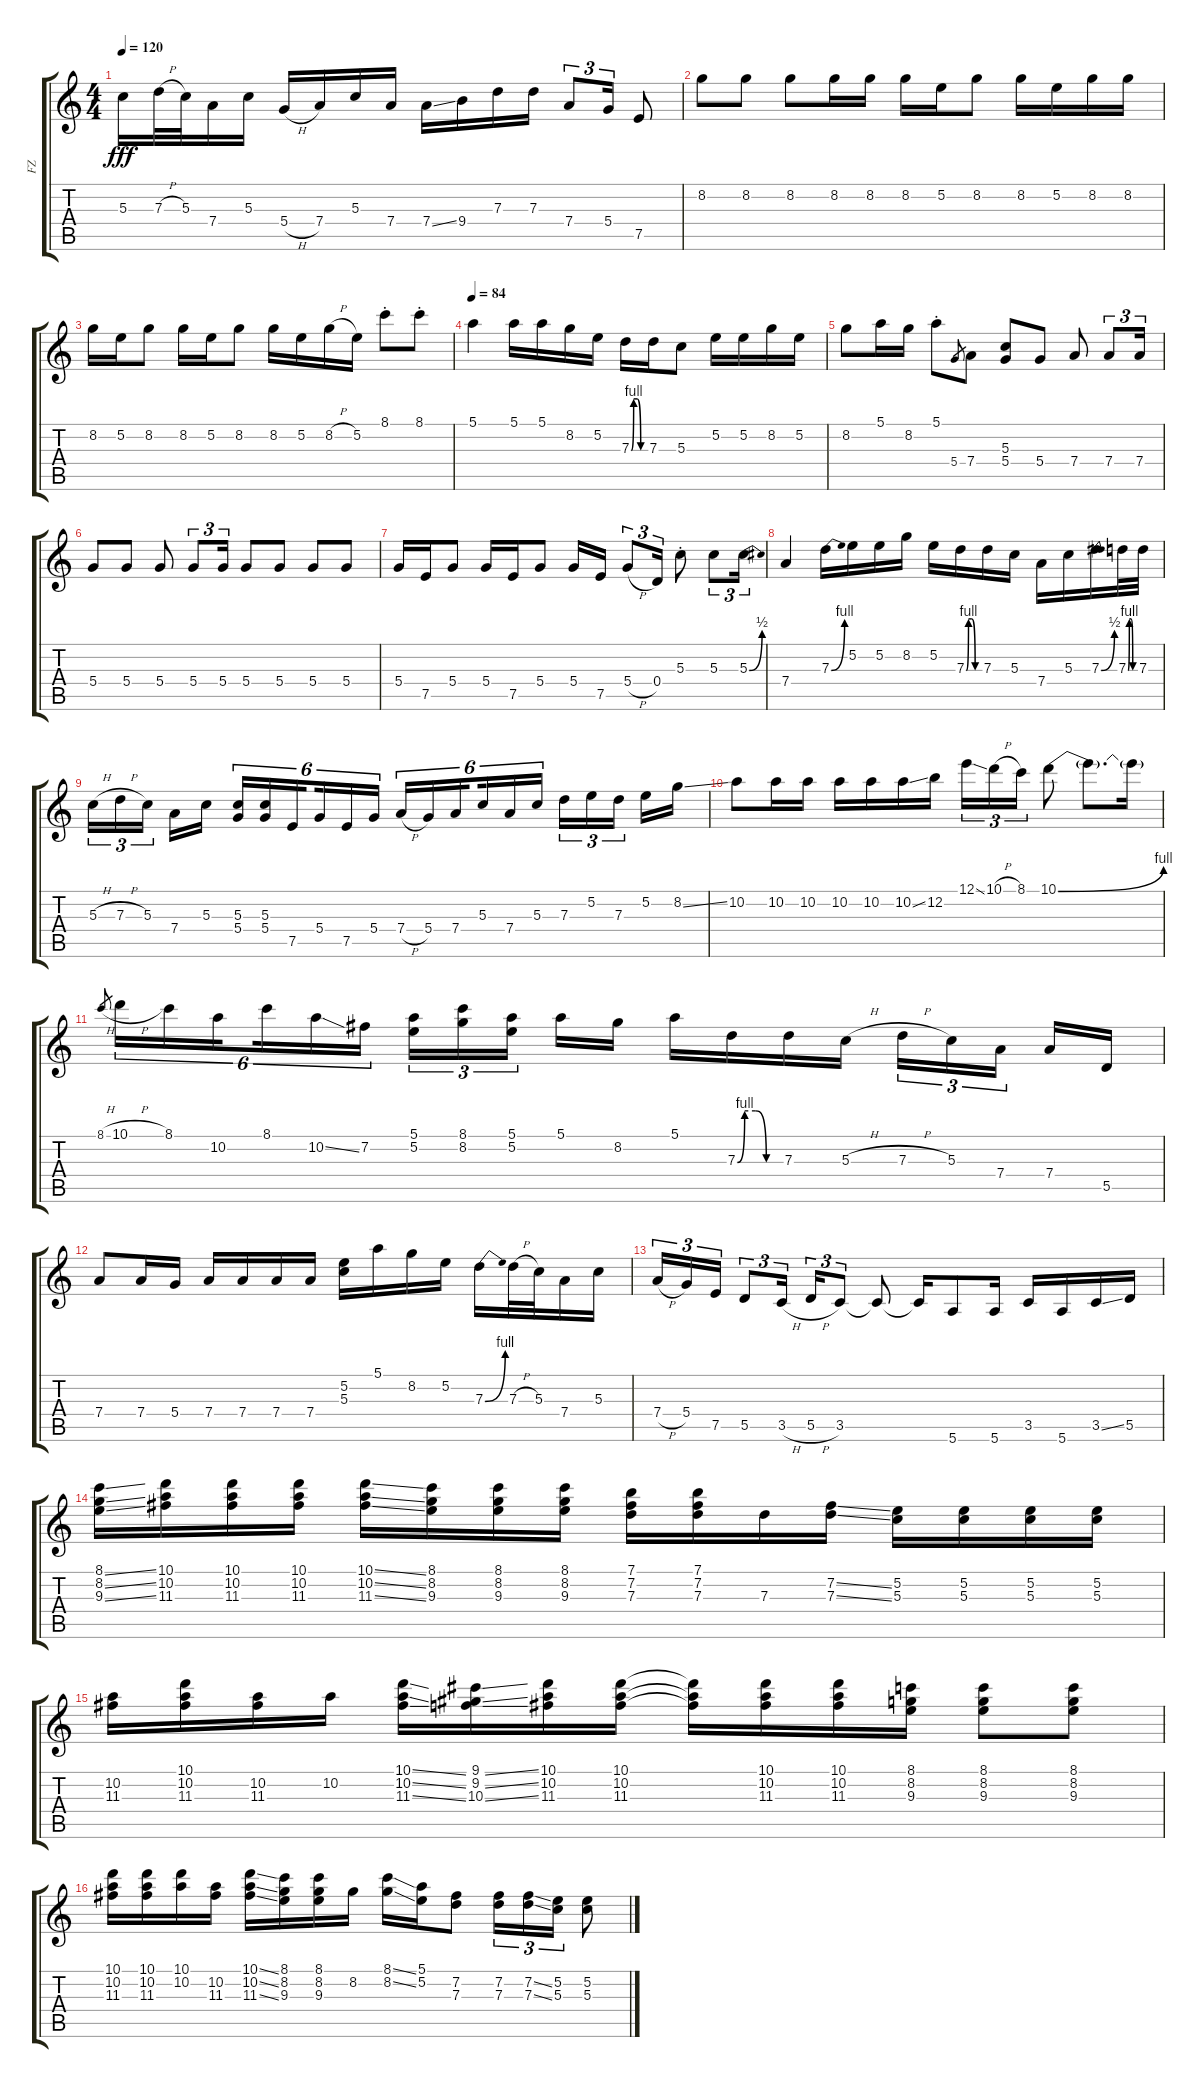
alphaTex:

\track ("FZ" "FZ") {instrument overdrivenguitar}
\staff {score tabs}
\tuning (E4 B3 G3 D3 A2 E2) {hide}
\ts (4 4)
\tempo 120
\clef g2
\ks c
5.3.16{dy fff} 7.3{h}.32 5.3.32 7.4.16 5.3.16 5.4{h}.16 7.4.16 5.3.16 7.4.16 7.4{ss}.16 9.4.16 7.3.16 7.3.16 7.4.8{tu (3 2)} 5.4.16{tu (3 2)} 7.5.8 |
8.2.8 8.2.8 8.2.8 8.2.16 8.2.16 8.2.16 5.2.16 8.2.8 8.2.16 5.2.16 8.2.16 8.2.16 |
8.2.16 5.2.16 8.2.8 8.2.16 5.2.16 8.2.8 8.2.16 5.2.16 8.2{h}.16 5.2.16 8.1{st}.8 8.1{st}.8 |
\tempo 84
5.1.4 5.1.16 5.1.16 8.2.16 5.2.16 7.3{be (custom 0 0 10 4 25 4 40 0 60 0)}.16 7.3.16 5.3.8 5.2.16 5.2.16 8.2.16 5.2.16 |
8.2.8 5.1.16 8.2.16 5.1{st}.8 5.4.8{gr} 7.4.8 (5.3 5.4).8 5.4.8 7.4.8 7.4.8{tu (3 2)} 7.4.16{tu (3 2)} |
5.4.8 5.4.8 5.4.8 5.4.8{tu (3 2)} 5.4.16{tu (3 2)} 5.4.8 5.4.8 5.4.8 5.4.8 |
5.4.16 7.5.16 5.4.8 5.4.16 7.5.16 5.4.8 5.4.16 7.5.16 5.4{h}.8{tu (3 2)} 0.4.16{tu (3 2)} 5.3{st}.8 5.3.8{tu (3 2)} 5.3{be (bend 0 0 60 2)}.16{tu (3 2)} |
7.4.4 7.3{be (bend 0 0 60 4)}.16 5.2.16 5.2.16 8.2.16 5.2.16 7.3{be (custom 0 0 10 4 25 4 40 0 60 0)}.16 7.3.16 5.3.16 7.4.16 5.3.16 7.3{be (bend 0 0 60 2)}.16 7.3{be (custom 0 0 10 4 25 4 40 0 60 0)}.32 7.3.32 |
5.3{h}.16{tu (3 2)} 7.3{h}.16{tu (3 2)} 5.3.16{tu (3 2) beam splitsecondary} 7.4.16 5.3.16 (5.3 5.4).16{tu (6 4)} (5.3 5.4).16{tu (6 4)} 7.5.16{tu (6 4) beam splitsecondary} 5.4.16{tu (6 4)} 7.5.16{tu (6 4)} 5.4.16{tu (6 4)} 7.4{h}.16{tu (6 4)} 5.4.16{tu (6 4)} 7.4.16{tu (6 4) beam splitsecondary} 5.3.16{tu (6 4)} 7.4.16{tu (6 4)} 5.3.16{tu (6 4)} 7.3.16{tu (3 2)} 5.2.16{tu (3 2)} 7.3.16{tu (3 2) beam splitsecondary} 5.2.16 8.2{ss}.16 |
10.2.8 10.2.16 10.2.16 10.2.16 10.2.16 10.2{ss}.16 12.2.16 12.1{ss}.16{tu (3 2)} 10.1{h}.16{tu (3 2)} 8.1.16{tu (3 2)} 10.1{be (bend 0 0 60 4)}.8 10.1{t}.8{d} 10.1{t}.16 |
8.1{h}.8{gr} 10.1{h}.16{tu (6 4)} 8.1.16{tu (6 4)} 10.2.16{tu (6 4) beam splitsecondary} 8.1.16{tu (6 4)} 10.2{ss}.16{tu (6 4)} 7.2.16{tu (6 4)} (5.1 5.2).16{tu (3 2)} (8.1 8.2).16{tu (3 2)} (5.1 5.2).16{tu (3 2) beam splitsecondary} 5.1.16 8.2.16 5.1.16 7.3{be (custom 0 0 10 4 25 4 40 0 60 0)}.16 7.3.16 5.3{h}.16 7.3{h}.16{tu (3 2)} 5.3.16{tu (3 2)} 7.4.16{tu (3 2) beam splitsecondary} 7.4.16 5.5.16 |
7.4.8 7.4.16 5.4.16 7.4.16 7.4.16 7.4.16 7.4.16 (5.2 5.3).16 5.1.16 8.2.16 5.2.16 7.3{be (bend 0 0 60 4)}.16 7.3{h}.32 5.3.32 7.4.16 5.3.16 |
7.4{h}.16{tu (3 2)} 5.4.16{tu (3 2)} 7.5.16{tu (3 2)} 5.5.8{tu (3 2)} 3.5{h}.16{tu (3 2)} 5.5{h}.16{tu (3 2)} 3.5.8{tu (3 2)} 3.5{t}.8 3.5{t}.16 5.6.8 5.6.16 3.5.16 5.6.16 3.5{ss}.16 5.5.16 |
(8.1{ss} 8.2{ss} 9.3{ss}).16 (10.1 10.2 11.3).16 (10.1 10.2 11.3).16 (10.1 10.2 11.3).16 (10.1{ss} 10.2{ss} 11.3{ss}).16 (8.1 8.2 9.3).16 (8.1 8.2 9.3).16 (8.1 8.2 9.3).16 (7.1 7.2 7.3).16 (7.1 7.2 7.3).16 7.3.16 (7.2{ss} 7.3{ss}).16 (5.2 5.3).16 (5.2 5.3).16 (5.2 5.3).16 (5.2 5.3).16 |
(10.2 11.3).16 (10.1 10.2 11.3).16 (10.2 11.3).16 10.2.16 (10.1{ss} 10.2{ss} 11.3{ss}).16 (9.1{ss} 9.2{ss} 10.3{ss}).16 (10.1 10.2 11.3).16 (10.1 10.2 11.3).16 (10.1{t} 10.2{t} 11.3{t}).16 (10.1 10.2 11.3).16 (10.1 10.2 11.3).16 (8.1 8.2 9.3).16 (8.1 8.2 9.3).8 (8.1 8.2 9.3).8 |
(10.1 10.2 11.3).16 (10.1 10.2 11.3).16 (10.1 10.2).16 (10.2 11.3).16 (10.1{ss} 10.2{ss} 11.3{ss}).16 (8.1 8.2 9.3).16 (8.1 8.2 9.3).16 8.2.16 (8.1{ss} 8.2{ss}).16 (5.1 5.2).16 (7.2 7.3).8 (7.2 7.3).16{tu (3 2)} (7.2{ss} 7.3{ss}).16{tu (3 2)} (5.2 5.3).16{tu (3 2)} (5.2 5.3).8
